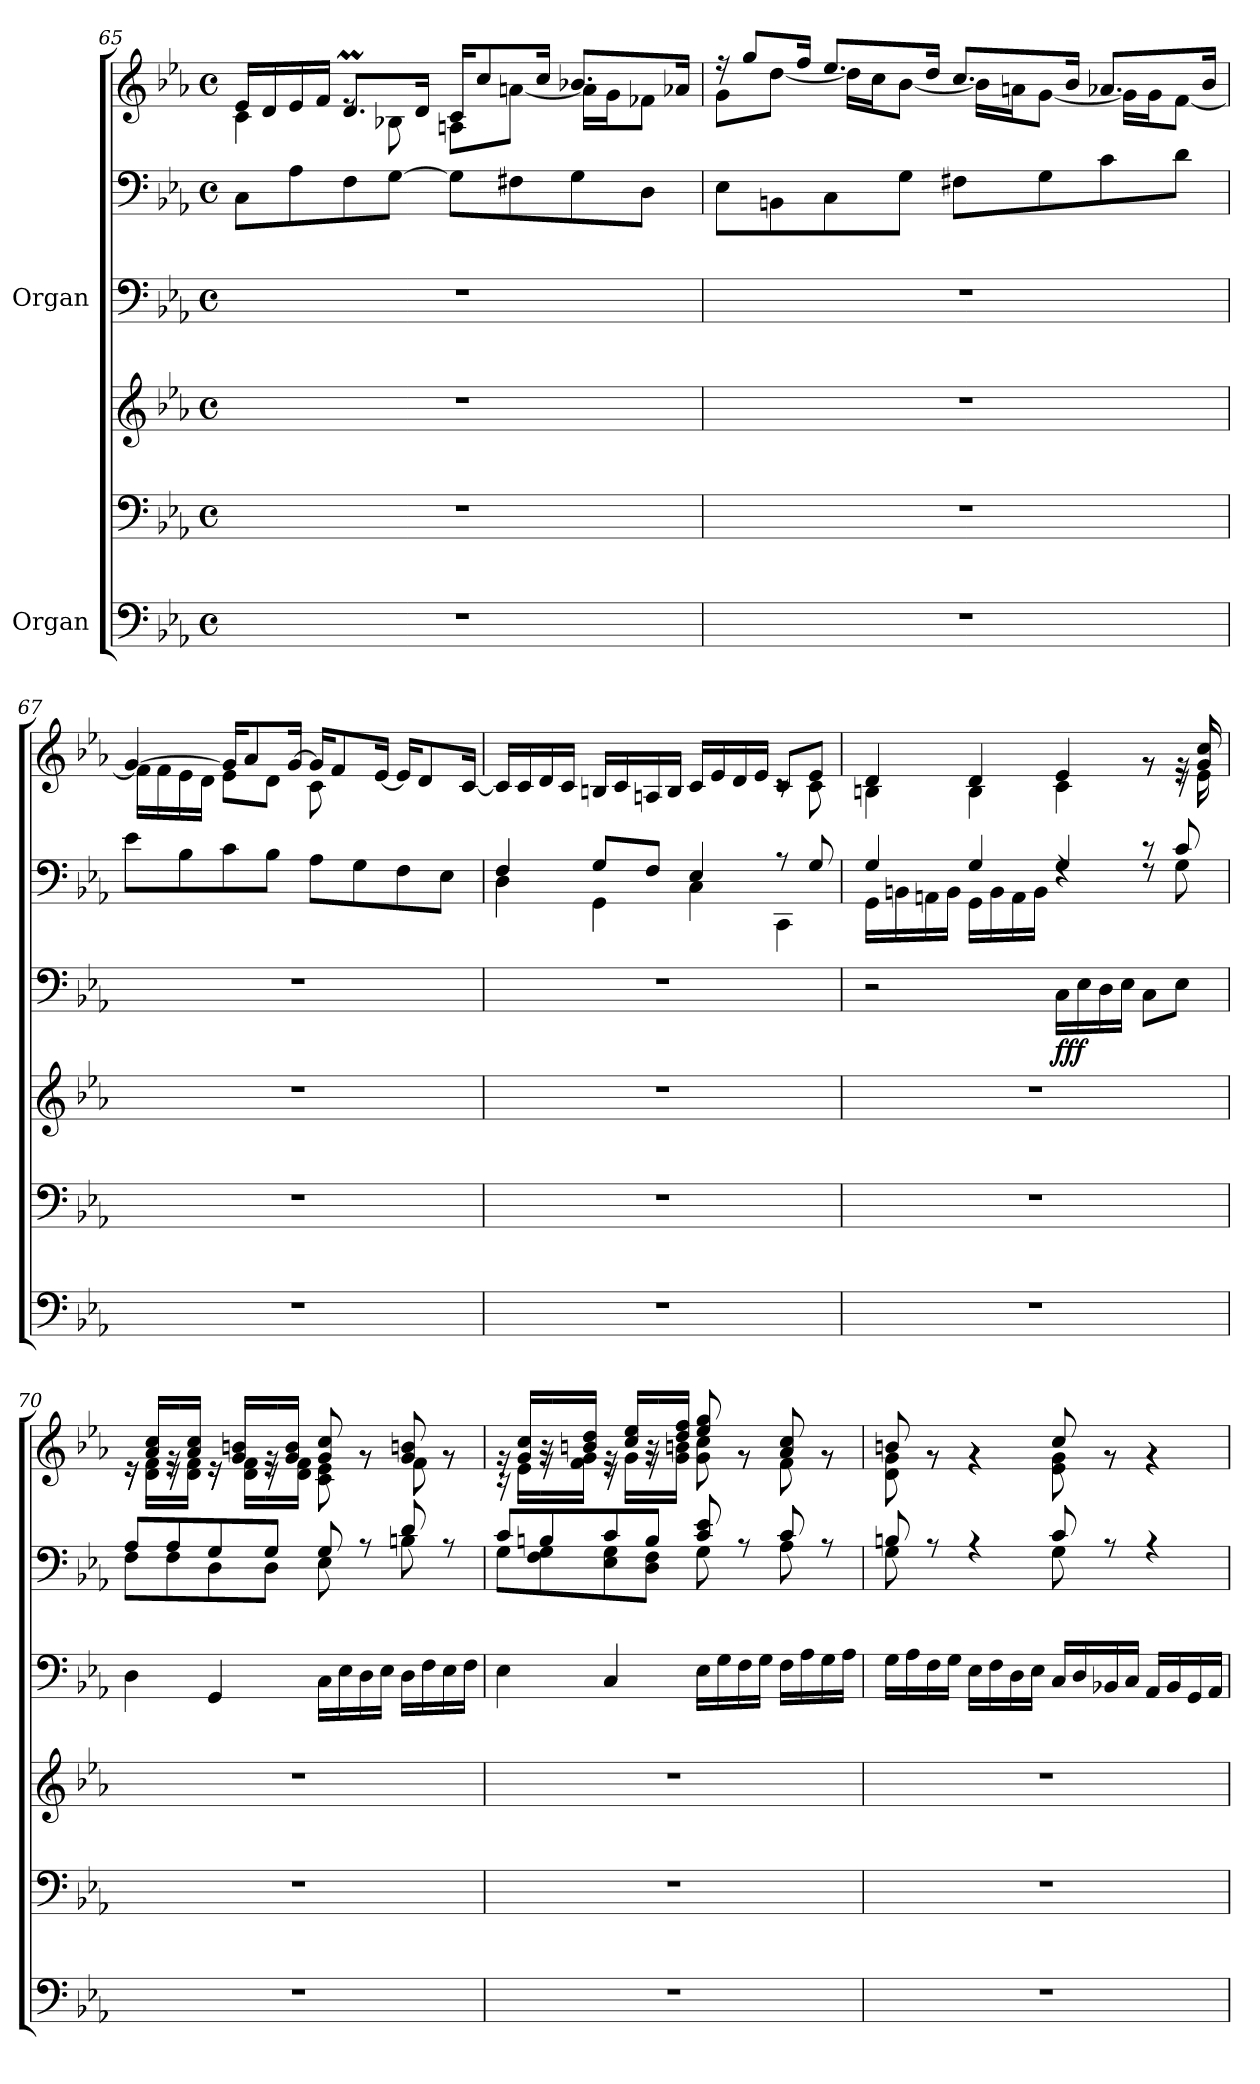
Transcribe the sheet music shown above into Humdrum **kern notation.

**kern	**kern	**kern	**kern	**kern	**kern	**dynam
*part2	*part2	*part2	*part1	*part1	*part1	*part1
*staff6	*staff5	*staff4	*staff3	*staff2	*staff1	*staff1/2/3
*I"Organ	*	*	*I"Organ	*	*	*
*clefF4	*clefF4	*clefG2	*clefF4	*clefF4	*clefG2	*
*k[b-e-a-]	*k[b-e-a-]	*k[b-e-a-]	*k[b-e-a-]	*k[b-e-a-]	*k[b-e-a-]	*
*M4/4	*M4/4	*M4/4	*M4/4	*M4/4	*M4/4	*
*met(c)	*met(c)	*met(c)	*met(c)	*met(c)	*met(c)	*
=65	=65	=65	=65	=65	=65	=65
*	*	*	*	*	*^	*
1r	1r	1r	1r	8C\L	16e-/LL	4c\	.
.	.	.	.	.	16d/	.	.
.	.	.	.	8A-\	16e-/	.	.
.	.	.	.	.	16f/JJ	.	.
.	.	.	.	8F\	8.dm/L	8re	.
.	.	.	.	[8G\J	.	8B-X\	.
.	.	.	.	.	16d/Jk	.	.
.	.	.	.	8G\L]	16c/KL	8An\L	.
.	.	.	.	.	8cc/	.	.
.	.	.	.	8F#X\	.	[8an\J	.
.	.	.	.	.	16cc/Jk	.	.
.	.	.	.	8G\	8.b-X/L	16a\LL]	.
.	.	.	.	.	.	16g\J	.
.	.	.	.	8D\J	.	8f-X\J	.
.	.	.	.	.	16a-X/Jk	.	.
=66	=66	=66	=66	=66	=66	=66	=66
1r	1r	1r	1r	8E-\L	16r	8g\L	.
.	.	.	.	.	8gg/L	.	.
.	.	.	.	8BBn\	.	[8dd\J	.
.	.	.	.	.	16ff/Jk	.	.
.	.	.	.	8C\	8.ee-/L	16dd\LL]	.
.	.	.	.	.	.	16cc\J	.
.	.	.	.	8G\J	.	[8b-\J	.
.	.	.	.	.	16dd/Jk	.	.
.	.	.	.	8F#X\L	8.cc/L	16b-\LL]	.
.	.	.	.	.	.	16an\J	.
.	.	.	.	8G\	.	[8g\J	.
.	.	.	.	.	16b-/Jk	.	.
.	.	.	.	8c\	8.a-X/L	16g\LL]	.
.	.	.	.	.	.	16g\J	.
.	.	.	.	8d\J	.	[8f\J	.
.	.	.	.	.	16b-/Jk	.	.
!!LO:PB:g=z	!!
=67	=67	=67	=67	=67	=67	=67	=67
*	*	*	*	*^	*	*	*
1r	1r	1r	1r	8e-\L	2ryy	[4g/	16f\LL]	.
.	.	.	.	.	.	.	16f\	.
.	.	.	.	8B-\	.	.	16e-\	.
.	.	.	.	.	.	.	16d\JJ	.
.	.	.	.	8c\	.	16g/KL]	8e-\L	.
.	.	.	.	.	.	8a-/	.	.
.	.	.	.	8B-\J	.	.	8d\J	.
.	.	.	.	.	.	[16g/Jk	.	.
.	.	.	.	8c/Lyy	8A-\L	16g/KL]	8c\	.
.	.	.	.	.	.	8f/	.	.
.	.	.	.	8B-/	8G\	.	4.ryy	.
.	.	.	.	.	.	[16e-/Jk	.	.
.	.	.	.	8A-/	8F\	16e-/KL]	.	.
.	.	.	.	.	.	8d/	.	.
.	.	.	.	8G/J	8E-\J	.	.	.
.	.	.	.	.	.	[16c/Jk	.	.
=68	=68	=68	=68	=68	=68	=68	=68	=68
1r	1r	1r	1r	4F/	4D\	16c/LL]	2.ryy	.
.	.	.	.	.	.	16c/	.	.
.	.	.	.	.	.	16d/	.	.
.	.	.	.	.	.	16c/JJ	.	.
.	.	.	.	8G/L	4GG\	16Bn/LL	.	.
.	.	.	.	.	.	16c/	.	.
.	.	.	.	8F/J	.	16An/	.	.
.	.	.	.	.	.	16B/JJ	.	.
.	.	.	.	4E-/	4C\	16c/LL	.	.
.	.	.	.	.	.	16e-/	.	.
.	.	.	.	.	.	16d/	.	.
.	.	.	.	.	.	16e-/JJ	.	.
.	.	.	.	8r	4CC\	8c/L	8rc	.
.	.	.	.	8G/	.	8e-/J	8c\	.
=69	=69	=69	=69	=69	=69	=69	=69	=69
1r	1r	1r	2r	4G/	16GG\LL	4d/	4Bn\	.
.	.	.	.	.	16BBn\	.	.	.
.	.	.	.	.	16AAn\	.	.	.
.	.	.	.	.	16BB\JJ	.	.	.
.	.	.	.	4G/	16GG\LL	4d/	4B\	.
.	.	.	.	.	16BB\	.	.	.
.	.	.	.	.	16AA\	.	.	.
.	.	.	.	.	16BB\JJ	.	.	.
*	*	*	*	*	*	*MM75	*	*
!	!	!	!	!	!	!	!	!LO:DY:b=3
.	.	.	16C\LL	4G/	4rF	4e-/	4c\	fff
.	.	.	16E-\	.	.	.	.	.
.	.	.	16D\	.	.	.	.	.
.	.	.	16E-\JJ	.	.	.	.	.
.	.	.	8C\L	8r	8rF	8rg	8rg	.
.	.	.	8E-\J	8c/	8G\	16re	16rg	.
.	.	.	.	.	.	16g/ 16cc/	16e-\	.
!!LO:PB:g=z
=70	=70	=70	=70	=70	=70	=70	=70	=70
*	*	*	*	*	*	*^	*^	*
1r	1r	1r	4D\	8A-/L	8F\L	16re	16r	8ryy	8ryy	.
.	.	.	.	.	.	16a-/ 16cc/LL	16d\ 16f\LL	.	.	.
.	.	.	.	8A-/	8F\	16ee-/yy	16d\yy	16re	16rg	.
.	.	.	.	.	.	16a-/ 16cc/JJ	16d\ 16f\JJ	8.ryy	8.ryy	.
.	.	.	4GG/	8G/	8D\	16re	16r	.	.	.
.	.	.	.	.	.	16g/ 16bn/LL	16d\ 16f\LL	.	.	.
.	.	.	.	8G/J	8D\J	16ee-/yy	16d\yy	16re	16rg	.
.	.	.	.	.	.	16g/ 16b/JJ	16d\ 16f\JJ	2ryy	2ryy	.
.	.	.	16C\LL	8G/	8E-\	8g/ 8cc/	8c\ 8e-\	.	.	.
.	.	.	16E-\	.	.	.	.	.	.	.
.	.	.	16D\	8ryy	8rA	8rg	8rg	.	.	.
.	.	.	16E-\JJ	.	.	.	.	.	.	.
.	.	.	16D\LL	8d/	8Bn\	8g/ 8bn/	8f\	.	.	.
.	.	.	16F\	.	.	.	.	.	.	.
.	.	.	16E-\	8ryy	8rA	8rg	8rg	.	.	.
.	.	.	16F\JJ	.	.	.	.	16ryy	16ryy	.
=71	=71	=71	=71	=71	=71	=71	=71	=71	=71	=71
1r	1r	1r	4E-\	8c/L	8G\L	16rg	16r	8ryy	8ryy	.
.	.	.	.	.	.	16g/ 16cc/LL	16e-\LL	.	.	.
.	.	.	.	8Bn/	8F\ 8G\	16ff/yy	16e-\yy	16rg	16r	.
.	.	.	.	.	.	16bn/ 16dd/JJ	16f\ 16g\JJ	8.ryy	8.ryy	.
.	.	.	4C/	8c/	8E-\ 8G\	16rg	16r	.	.	.
.	.	.	.	.	.	16cc/ 16ee-/LL	16g\LL	.	.	.
.	.	.	.	8B/J	8D\ 8F\J	16ff/yy	16e-\yy	16rg	16r	.
.	.	.	.	.	.	16dd/ 16ff/JJ	16g\ 16bn\JJ	2ryy	2ryy	.
.	.	.	16E-\LL	8c/ 8e-/	8G\	8ee-/ 8gg/	8g\ 8cc\	.	.	.
.	.	.	16G\	.	.	.	.	.	.	.
.	.	.	16F\	8ryy	8rA	8rg	8rg	.	.	.
.	.	.	16G\JJ	.	.	.	.	.	.	.
.	.	.	16F\LL	8c/	8A-\	8a-/ 8cc/	8f\	.	.	.
.	.	.	16A-\	.	.	.	.	.	.	.
.	.	.	16G\	8ryy	8rA	8rg	8rg	.	.	.
.	.	.	16A-\JJ	.	.	.	.	16ryy	16ryy	.
*	*	*	*	*	*	*	*v	*v	*v	*
=72	=72	=72	=72	=72	=72	=72	=72	=72
1r	1r	1r	16G\LL	8Bn/	8G\	8bn/	8d\ 8g\	.
.	.	.	16A-\	.	.	.	.	.
.	.	.	16F\	8ryy	8rA	8rg	8rg	.
.	.	.	16G\JJ	.	.	.	.	.
.	.	.	16E-\LL	4ryy	4rA	4rg	4rg	.
.	.	.	16F\	.	.	.	.	.
.	.	.	16D\	.	.	.	.	.
.	.	.	16E-\JJ	.	.	.	.	.
.	.	.	16C/LL	8c/	8G\	8cc/	8e-\ 8g\	.
.	.	.	16D/	.	.	.	.	.
.	.	.	16BB-X/	8ryy	8rA	8rg	8rg	.
.	.	.	16C/JJ	.	.	.	.	.
.	.	.	16AA-/LL	4ryy	4rA	4rg	4rg	.
.	.	.	16BB-/	.	.	.	.	.
.	.	.	16GG/	.	.	.	.	.
.	.	.	16AA-/JJ	.	.	.	.	.
*	*	*	*	*v	*v	*	*	*
*	*	*	*	*	*v	*v	*
=	=	=	=	=	=	=
*-	*-	*-	*-	*-	*-	*-
